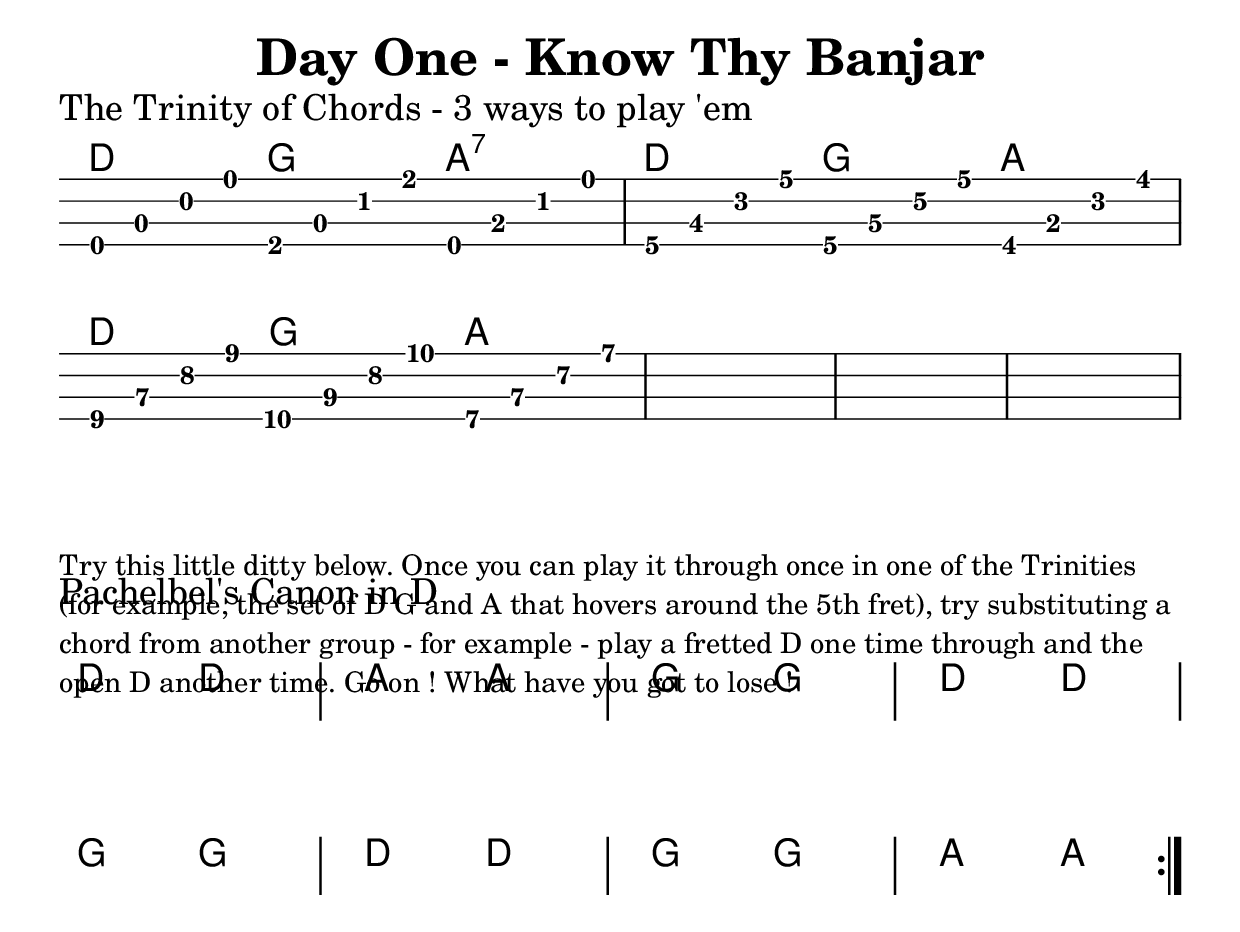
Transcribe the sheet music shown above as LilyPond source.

\version "2.12.3"
\include "english.ly"
\header {
  title = "Day One - Know Thy Banjar"
}
#(set-global-staff-size 28)
\paper { 
   indent = 0\cm
}
dOpen = \markup \override #'(fret-diagram-details . (
  (fret-count . 5)
)) 
\fret-diagram-terse #"o;o;o;o;"
gOpen = \markup \override #'(fret-diagram-details . (
  (number-type . roman-lower) 
  (finger-code . in-dot)
  (fret-count . 5) 
  (string-count . 4)
))
\fret-diagram-verbose #'( 
	(place-fret 4 2 2)
	(open 3)
	(place-fret 2 1 1)
	(place-fret 1 2 3)
)
	
aOpen = \markup \override #'(fret-diagram-details . (
  (number-type . roman-lower) 
  (finger-code . in-dot)
  (fret-count . 5) 
  (string-count . 4)
))
\fret-diagram-verbose #'( 
	(open 4)
	(place-fret 3 2 2)
	(place-fret 2 1 1)
	(open 1)
)

dFive = \markup \override #'(fret-diagram-details . (
  (fret-count . 5)
  (number-type . arabic) 
  (finger-code . in-dot) 
  (string-count . 4)
))
\fret-diagram-verbose #'( 
	(place-fret 4 5 3)
	(place-fret 3 4 2)
	(place-fret 2 3 1)
	(place-fret 1 5 4)
)

gFive = \markup \override #'(fret-diagram-details . (
  (fret-count . 5)
  (string-count . 4)
  (barre-type . straight)
  (finger-code . in-dot) 
))
\fret-diagram-verbose #'( 
  (place-fret 4 5 3)
	(barre 4 1 5)
  (place-fret 1 5 3)
)

aFive = \markup \override #'(fret-diagram-details . (
  (fret-count . 5)
  (string-count . 4)
  (finger-code . in-dot) 
))
\fret-diagram-verbose #'( 
  (place-fret 4 4 3)
  (place-fret 3 2 1)
  (place-fret 2 3 2)
  (place-fret 1 4 4)
)

dSeven = \markup \override #'(fret-diagram-details . (
  (fret-count . 5)
  (string-count . 4)
  (finger-code . in-dot) 
))
\fret-diagram-verbose #'( 
  (place-fret 4 9 3)
  (place-fret 3 7 1)
  (place-fret 2.12.3 2)
  (place-fret 1 9 4)
)

gSeven = \markup \override #'(fret-diagram-details . (
  (fret-count . 3)
  (finger-code . in-dot) 
  (string-count . 4)
))
% to use an 'invisible' fretted string to 'anchor' at fret 7 instead of 8
%   (place-fret 5 7 3)   
\fret-diagram-verbose #'( 
	(place-fret 4 10 3)
	(place-fret 3 9 2)
	(place-fret 2.12.3 1)
	(place-fret 1 10 4)
)

aSeven = \markup \override #'(fret-diagram-details . (
  (fret-count . 5)
  (string-count . 4)
  (barre-type . straight)
  (finger-code . in-dot) 
))
\fret-diagram-verbose #'( 
  (place-fret 4 7 1)
	(barre 4 1 7)
  (place-fret 1 7 1)
)

% We include which octave a note like so: g'
% We include the string number like so :  g'\5
% We indicate a hammer-on or pull-off with a slur: a( b\3)
% We indicate right hand fingers: g'-T
% We dont need to specify which fret, the program determines that from the 
% pitch, and if we gave it a string, it uses that as well
mynotes = {
			% open, cowboy position
            a,8 d fs a
            b,\4 d\3 g\2 b\1
            a, e\3 g\2 a\1

 			% first closed position at 5
            d\4 fs\3 a\2 d'\1
            d\4 g\3 b\2 d'\1
            cs\4 e\3 a\2 cs'\1

  			% 2nd closed position at 7
            fs\4 a\3 d'\2 fs'\1
            g\4 b\3 d'\2 g'\1
            e\4 a\3 cs'\2 e'\1

	        r1.*3
}	

myfrets = { 
	s2^\dOpen   s2^\gOpen   s2^\aOpen 
	s2^\dFive   s2^\gFive   s2^\aFive \break
	s2^\dSeven  s2^\gSeven  s2^\aSeven   
} 

mychords = \chordmode{
   d2 g a:7
   d2 g a
   d g a
}


\markup {  \larger "The Trinity of Chords - 3 ways to play 'em" \hspace #0 }
\new Score {
<<
  \new ChordNames { 	\mychords }
  \new TabStaff \with {
  	\remove Time_signature_engraver 
    \remove "Bar_number_engraver"
  } 
  {
    \time 3/2
    \set TabStaff.stringTunings = #'(-3 -6 -10 -15)
     \override Staff.Clef #'stencil = ##f 
    <<
    \myfrets
    \mynotes
    >>
  }
>>
} % new Score
\layout { 
 \context {
    \Score
    \remove "Bar_number_engraver"
  }
}
% % % % % % % % % % Yo quiero Pachelbel ! % % % % % % % % % % 
\markup \hspace #3
\markup \smaller \wordwrap {
  Try this little ditty below. Once you can play it through
  once in one of the Trinities (for example, the set of D G and A that hovers around the 5th fret), try substituting a chord from another group - for example - play a fretted D one time through and the open D another time. Go on ! What
  have you got to lose !
}
\markup \hspace #0
\markup \larger "Pachelbel's Canon in D"
\markup \hspace #0
\score {
  \new ChordNames \with {
    \override BarLine #'bar-size = #4
    \consists Bar_engraver
    \remove Time_signature_engraver
    \remove Bar_number_engraver
   }
  \chordmode {     
	    d2 d2   a2 a2    g2 g2   d2 d2  \break
	  g2 g2   d2 d2    g2 g2   a2 a2  \bar ":|"
  }
}
